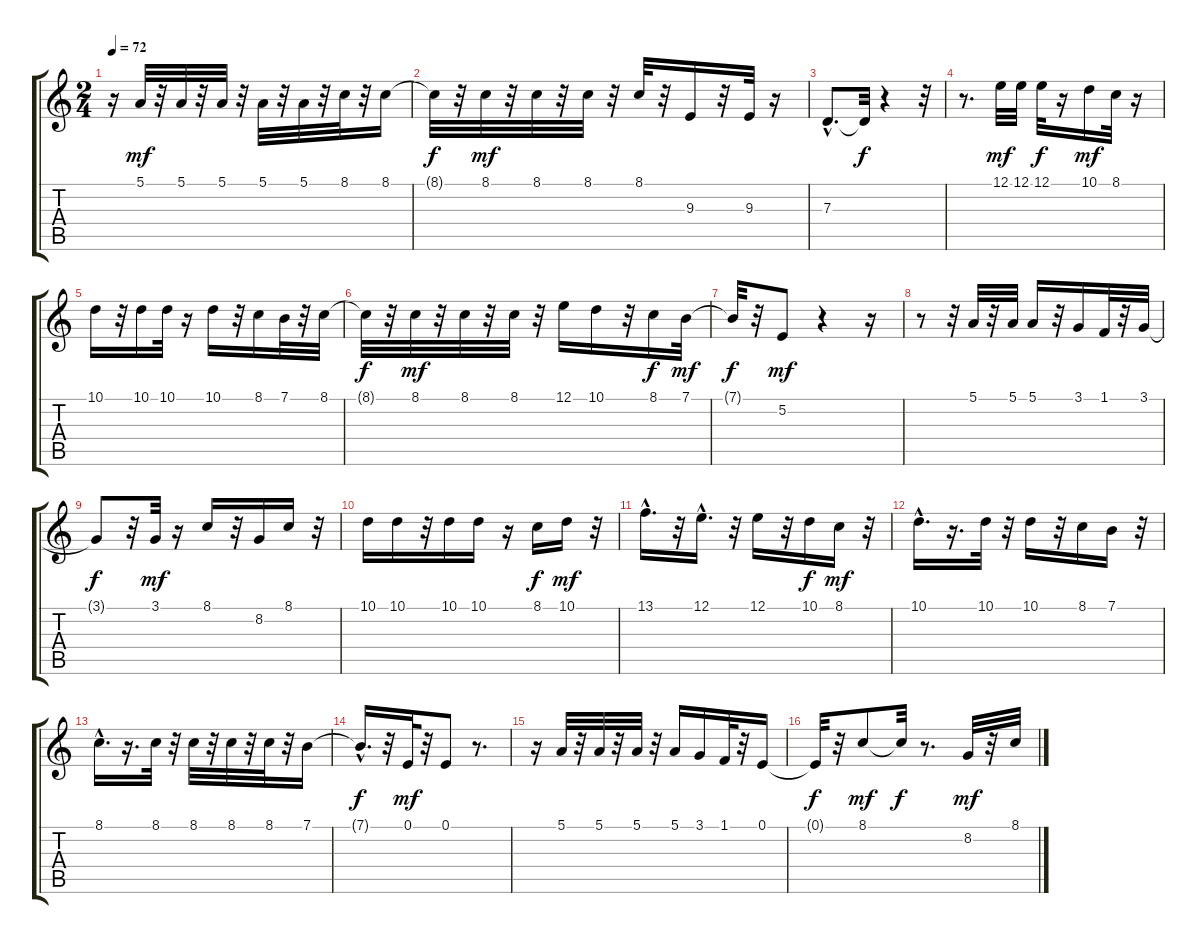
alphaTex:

\track "" {instrument flute}
\staff {score tabs}
\tuning (E4 B3 G3 D3 A2 E2) {hide}
\ts (2 4)
\tempo 72
\clef g2
\ks c
r.16{dy f} 5.1.32{dy mf} r.32 5.1.32 r.32 5.1.32 r.32 5.1.32 r.32 5.1.32 r.32 8.1.32 r.32 8.1.16 |
8.1{t}.32{dy f} r.32 8.1.32{dy mf} r.32 8.1.32 r.32 8.1.32 r.32 8.1.32 r.32 9.3.16 r.32 9.3.32 r.16 |
7.3{hac}.8{d} 7.3{t}.32{dy f} r.4 r.32 |
r.8{d} 12.1.32{dy mf} 12.1.32 12.1.32{dy f} r.16 10.1.16{dy mf} 8.1.32 r.16 |
10.1.16 r.32 10.1.16 10.1.32 r.16 10.1.16 r.32 8.1.16 7.1.32 r.32 8.1.32 |
8.1{t}.32{dy f} r.32 8.1.32{dy mf} r.32 8.1.32 r.32 8.1.32 r.32 12.1.16 10.1.16 r.32 8.1.16{dy f} 7.1.32{dy mf} |
7.1{t}.32{dy f} r.32 5.2.8{dy mf} r.4 r.16 |
r.8 r.32 5.1.32 r.32 5.1.32 5.1.16 r.32 3.1.16 1.1.32 r.32 3.1.32 |
3.1{t}.8{dy f} r.32 3.1.32{dy mf} r.16 8.1.16 r.32 8.2.16 8.1.16 r.32 |
10.1.16 10.1.16 r.32 10.1.16 10.1.16 r.16 8.1.16{dy f} 10.1.16{dy mf} r.32 |
13.1{hac}.16{d} r.32 12.1{hac}.16{d} r.32 12.1.16 r.32 10.1.16{dy f} 8.1.16{dy mf} r.32 |
10.1{hac}.16{d} r.16{d} 10.1.32 r.32 10.1.16 r.32 8.1.16 7.1.16 r.32 |
8.1{hac}.16{d} r.16{d} 8.1.32 r.32 8.1.32 r.32 8.1.32 r.32 8.1.32 r.32 7.1.16 |
7.1{hac t}.16{d dy f} r.32 0.1.32{dy mf} r.32 0.1.8 r.8{d} |
r.16 5.1.32 r.32 5.1.32 r.32 5.1.32 r.32 5.1.16 3.1.16 1.1.32 r.32 0.1.16 |
0.1{t}.32{dy f} r.32 8.1.8{dy mf} 8.1{t}.32{dy f} r.8{d} 8.2.32{dy mf} r.32 8.1.32
